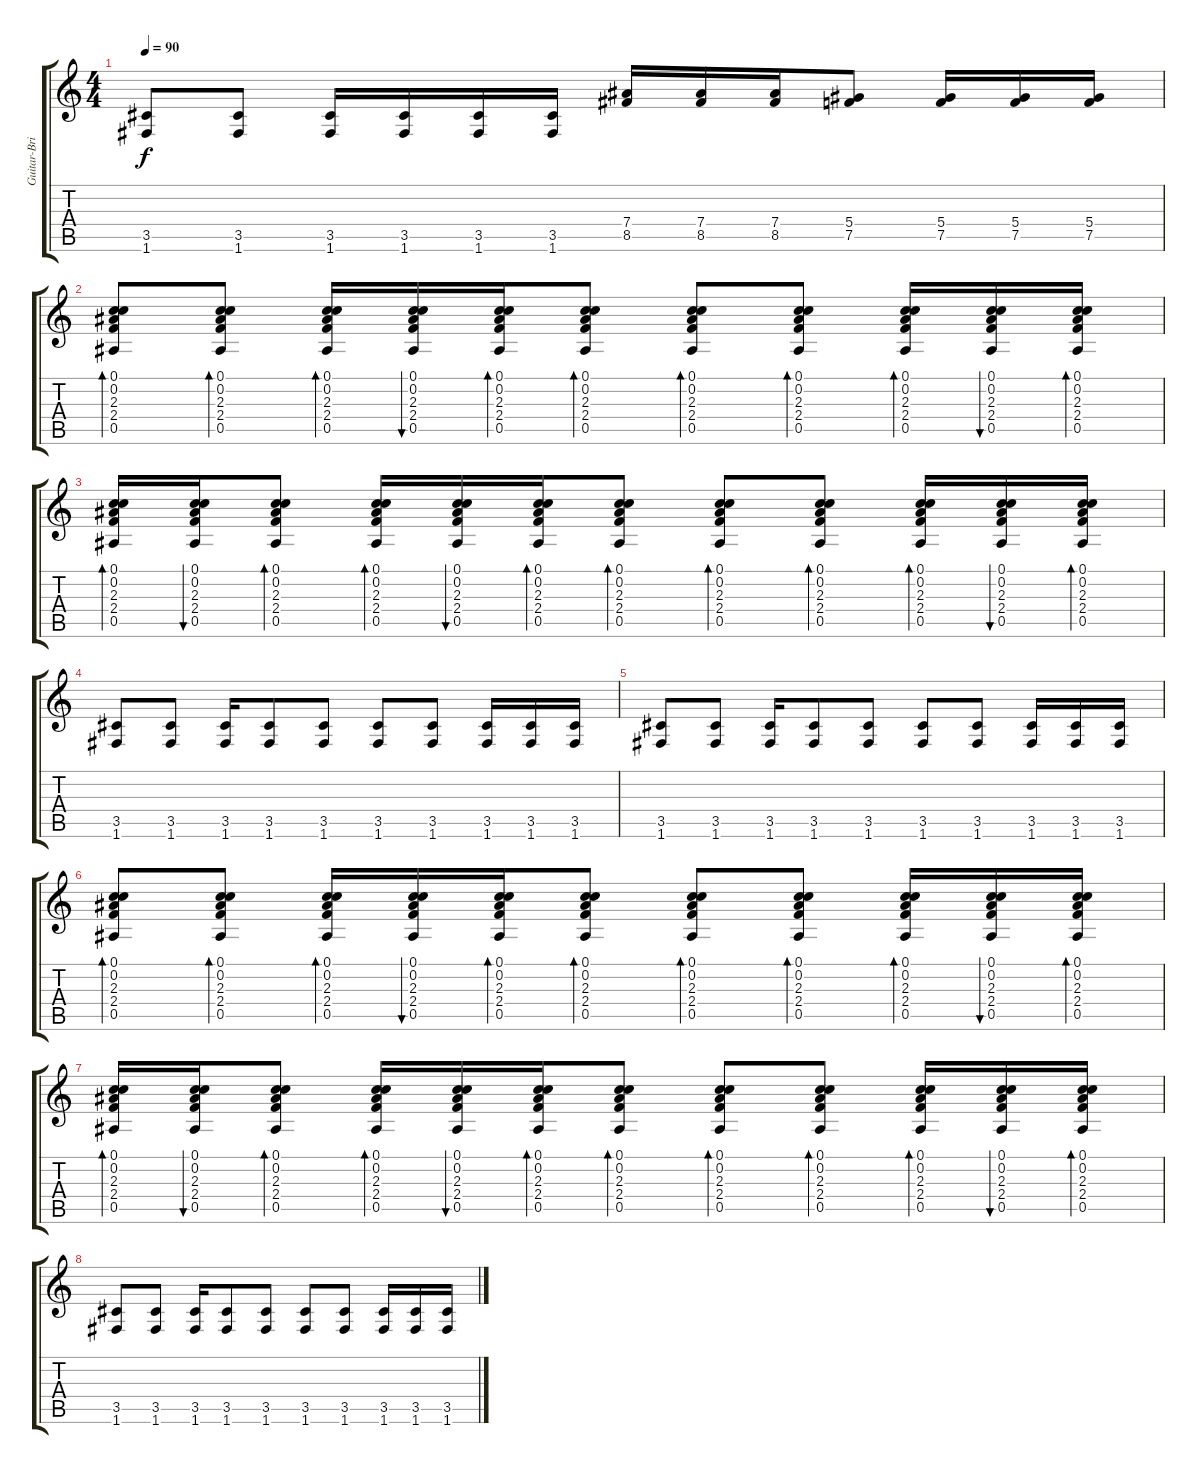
\track ("Guitar-Brian" "Guitar-Bri") {instrument electricguitarjazz}
\staff {score tabs}
\tuning (C4 C4 Ab3 Eb3 Bb2 F2) {hide}
\ts (4 4)
\tempo 90
\clef g2
\ks c
(3.5 1.6).8{dy f} (3.5 1.6).8 (3.5 1.6).16 (3.5 1.6).16 (3.5 1.6).16 (3.5 1.6).16 (7.4 8.5).16 (7.4 8.5).16 (7.4 8.5).16 (5.4 7.5).8 (5.4 7.5).16 (5.4 7.5).16 (5.4 7.5).16 |
(0.1 0.2 2.3 2.4 0.5).8{bd 60 volume 10} (0.1 0.2 2.3 2.4 0.5).8{bd 60} (0.1 0.2 2.3 2.4 0.5).16{bd 60} (0.1 0.2 2.3 2.4 0.5).16{bu 60} (0.1 0.2 2.3 2.4 0.5).16{bd 60} (0.1 0.2 2.3 2.4 0.5).8{bd 60} (0.1 0.2 2.3 2.4 0.5).8{bd 60} (0.1 0.2 2.3 2.4 0.5).8{bd 60} (0.1 0.2 2.3 2.4 0.5).16{bd 60} (0.1 0.2 2.3 2.4 0.5).16{bu 60} (0.1 0.2 2.3 2.4 0.5).16{bd 60} |
(0.1 0.2 2.3 2.4 0.5).16{bd 60} (0.1 0.2 2.3 2.4 0.5).16{bu 60} (0.1 0.2 2.3 2.4 0.5).8{bd 60} (0.1 0.2 2.3 2.4 0.5).16{bd 60} (0.1 0.2 2.3 2.4 0.5).16{bu 60} (0.1 0.2 2.3 2.4 0.5).16{bd 60} (0.1 0.2 2.3 2.4 0.5).8{bd 60} (0.1 0.2 2.3 2.4 0.5).8{bd 60} (0.1 0.2 2.3 2.4 0.5).8{bd 60} (0.1 0.2 2.3 2.4 0.5).16{bd 60} (0.1 0.2 2.3 2.4 0.5).16{bu 60} (0.1 0.2 2.3 2.4 0.5).16{bd 60} |
(3.5 1.6).8{volume 12} (3.5 1.6).8 (3.5 1.6).16 (3.5 1.6).8 (3.5 1.6).8 (3.5 1.6).8 (3.5 1.6).8 (3.5 1.6).16 (3.5 1.6).16 (3.5 1.6).16 |
(3.5 1.6).8 (3.5 1.6).8 (3.5 1.6).16 (3.5 1.6).8 (3.5 1.6).8 (3.5 1.6).8 (3.5 1.6).8 (3.5 1.6).16 (3.5 1.6).16 (3.5 1.6).16 |
(0.1 0.2 2.3 2.4 0.5).8{bd 60 volume 10} (0.1 0.2 2.3 2.4 0.5).8{bd 60} (0.1 0.2 2.3 2.4 0.5).16{bd 60} (0.1 0.2 2.3 2.4 0.5).16{bu 60} (0.1 0.2 2.3 2.4 0.5).16{bd 60} (0.1 0.2 2.3 2.4 0.5).8{bd 60} (0.1 0.2 2.3 2.4 0.5).8{bd 60} (0.1 0.2 2.3 2.4 0.5).8{bd 60} (0.1 0.2 2.3 2.4 0.5).16{bd 60} (0.1 0.2 2.3 2.4 0.5).16{bu 60} (0.1 0.2 2.3 2.4 0.5).16{bd 60} |
(0.1 0.2 2.3 2.4 0.5).16{bd 60} (0.1 0.2 2.3 2.4 0.5).16{bu 60} (0.1 0.2 2.3 2.4 0.5).8{bd 60} (0.1 0.2 2.3 2.4 0.5).16{bd 60} (0.1 0.2 2.3 2.4 0.5).16{bu 60} (0.1 0.2 2.3 2.4 0.5).16{bd 60} (0.1 0.2 2.3 2.4 0.5).8{bd 60} (0.1 0.2 2.3 2.4 0.5).8{bd 60} (0.1 0.2 2.3 2.4 0.5).8{bd 60} (0.1 0.2 2.3 2.4 0.5).16{bd 60} (0.1 0.2 2.3 2.4 0.5).16{bu 60} (0.1 0.2 2.3 2.4 0.5).16{bd 60} |
(3.5 1.6).8{volume 12} (3.5 1.6).8 (3.5 1.6).16 (3.5 1.6).8 (3.5 1.6).8 (3.5 1.6).8 (3.5 1.6).8 (3.5 1.6).16 (3.5 1.6).16 (3.5 1.6).16
